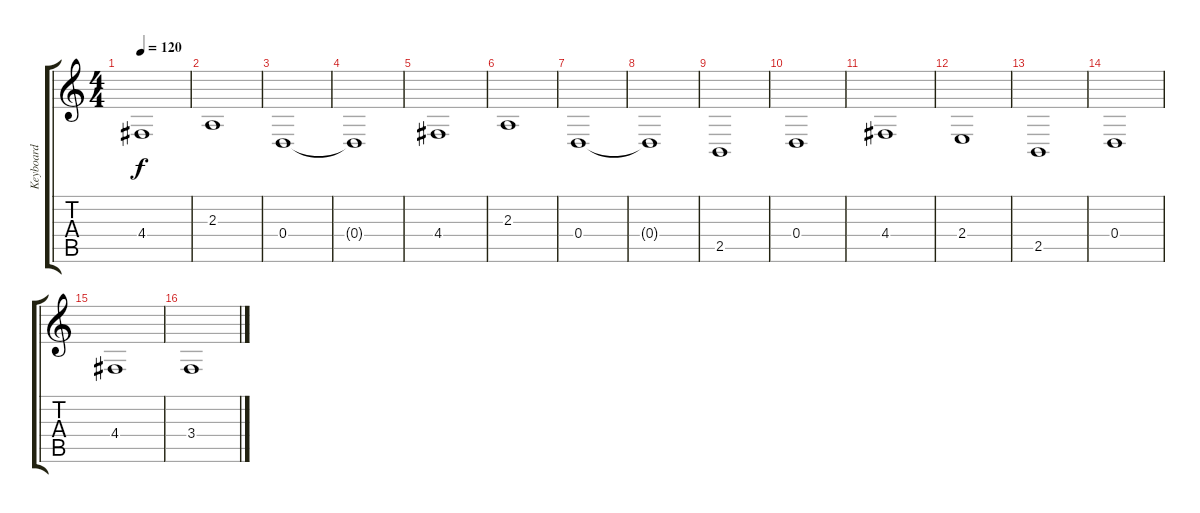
\track ("Keyboard" "Keyboard") {instrument synthstrings1}
\staff {score tabs}
\tuning (E4 B3 G3 D3 A2 E2) {hide}
\ts (4 4)
\tempo 120
\clef g2
\ks c
4.4.1{dy f} |
2.3.1 |
0.4.1 |
0.4{t}.1 |
4.4.1 |
2.3.1 |
0.4.1 |
0.4{t}.1 |
2.5.1 |
0.4.1 |
4.4.1 |
2.4.1 |
2.5.1 |
0.4.1 |
4.4.1 |
3.4.1
